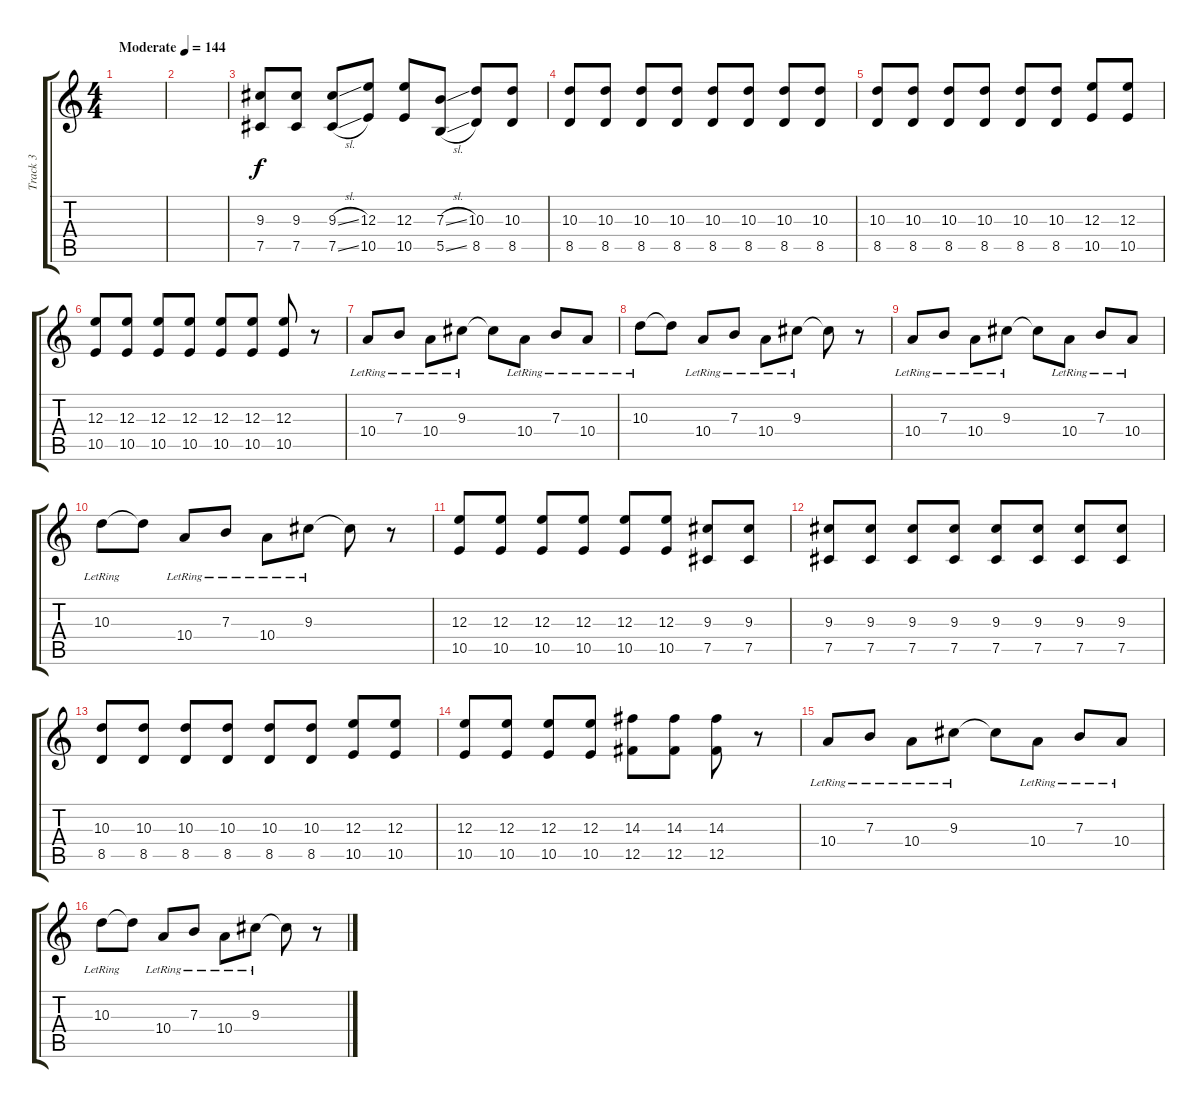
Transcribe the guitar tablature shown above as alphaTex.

\track ("Track 3" "Track 3") {instrument distortionguitar}
\staff {score tabs}
\tuning (Db4 Ab3 E3 B2 Gb2 B1) {hide}
\ts (4 4)
\tempo (144 "Moderate")
\clef g2
\ks c
|
|
(9.3 7.5).8 (9.3 7.5).8 (9.3{sl} 7.5{sl}).8 (12.3 10.5).8 (12.3 10.5).8 (7.3{sl} 5.5{sl}).8 (10.3 8.5).8 (10.3 8.5).8 |
(10.3 8.5).8 (10.3 8.5).8 (10.3 8.5).8 (10.3 8.5).8 (10.3 8.5).8 (10.3 8.5).8 (10.3 8.5).8 (10.3 8.5).8 |
(10.3 8.5).8 (10.3 8.5).8 (10.3 8.5).8 (10.3 8.5).8 (10.3 8.5).8 (10.3 8.5).8 (12.3 10.5).8 (12.3 10.5).8 |
(12.3 10.5).8 (12.3 10.5).8 (12.3 10.5).8 (12.3 10.5).8 (12.3 10.5).8 (12.3 10.5).8 (12.3 10.5).8 r.8 |
10.4{lr}.8 7.3{lr}.8 10.4{lr}.8 9.3{lr}.8 9.3{t}.8 10.4{lr}.8 7.3{lr}.8 10.4{lr}.8 |
10.3{lr}.8 10.3{t}.8 10.4{lr}.8 7.3{lr}.8 10.4{lr}.8 9.3{lr}.8 9.3{t}.8 r.8 |
10.4{lr}.8 7.3{lr}.8 10.4{lr}.8 9.3{lr}.8 9.3{t}.8 10.4{lr}.8 7.3{lr}.8 10.4{lr}.8 |
10.3{lr}.8 10.3{t}.8 10.4{lr}.8 7.3{lr}.8 10.4{lr}.8 9.3{lr}.8 9.3{t}.8 r.8 |
(12.3 10.5).8 (12.3 10.5).8 (12.3 10.5).8 (12.3 10.5).8 (12.3 10.5).8 (12.3 10.5).8 (9.3 7.5).8 (9.3 7.5).8 |
(9.3 7.5).8 (9.3 7.5).8 (9.3 7.5).8 (9.3 7.5).8 (9.3 7.5).8 (9.3 7.5).8 (9.3 7.5).8 (9.3 7.5).8 |
(10.3 8.5).8 (10.3 8.5).8 (10.3 8.5).8 (10.3 8.5).8 (10.3 8.5).8 (10.3 8.5).8 (12.3 10.5).8 (12.3 10.5).8 |
(12.3 10.5).8 (12.3 10.5).8 (12.3 10.5).8 (12.3 10.5).8 (14.3 12.5).8 (14.3 12.5).8 (14.3 12.5).8 r.8 |
10.4{lr}.8 7.3{lr}.8 10.4{lr}.8 9.3{lr}.8 9.3{t}.8 10.4{lr}.8 7.3{lr}.8 10.4{lr}.8 |
10.3{lr}.8 10.3{t}.8 10.4{lr}.8 7.3{lr}.8 10.4{lr}.8 9.3{lr}.8 9.3{t}.8 r.8
